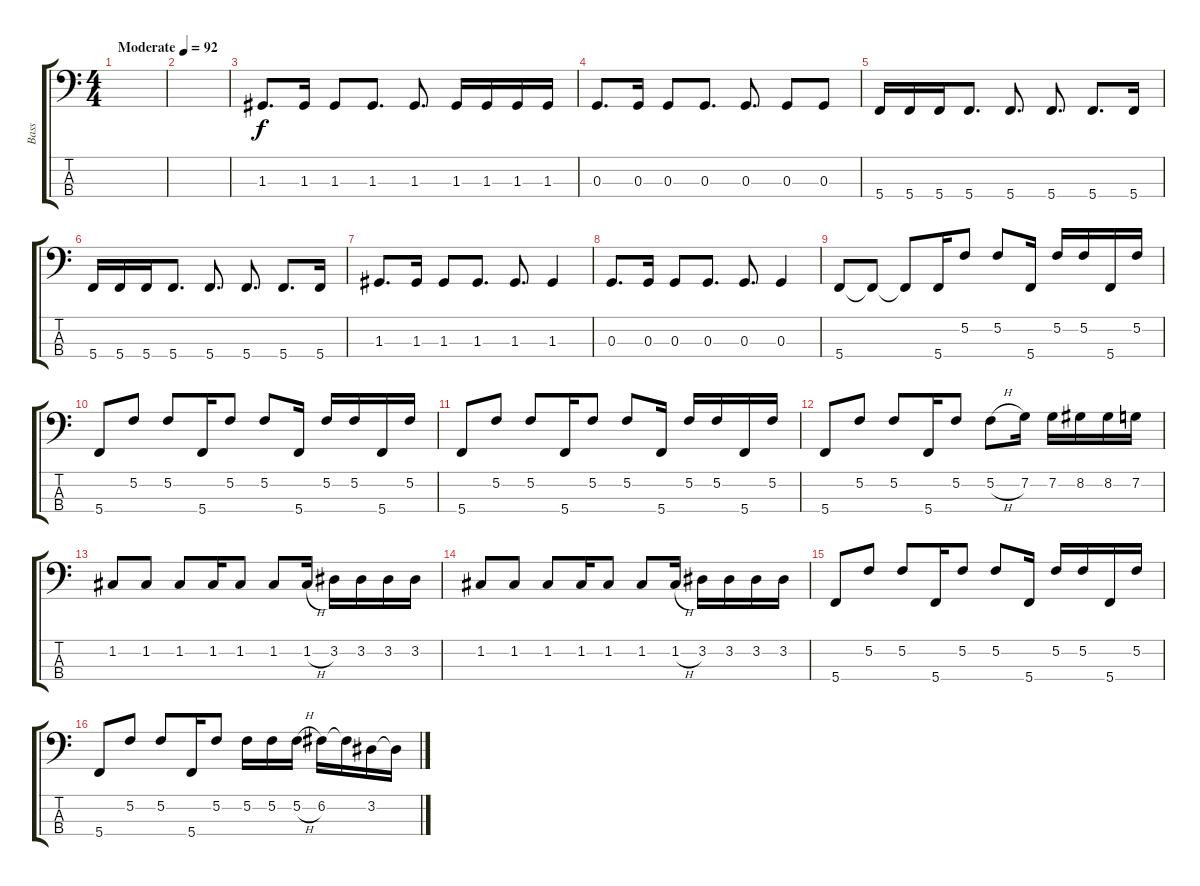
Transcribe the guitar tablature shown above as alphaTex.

\track ("Bass" "Bass") {instrument electricbassfinger}
\staff {score tabs}
\tuning (F2 C2 G1 C1) {hide}
\ts (4 4)
\tempo (92 "Moderate")
\clef f4
\ks c
|
|
1.3.8{d} 1.3.16 1.3.8 1.3.8{d} 1.3.8{d} 1.3.16 1.3.16 1.3.16 1.3.16 |
0.3.8{d} 0.3.16 0.3.8 0.3.8{d} 0.3.8{d} 0.3.8 0.3.8 |
5.4.16 5.4.16 5.4.16 5.4.8{d} 5.4.8{d} 5.4.8{d} 5.4.8{d} 5.4.16 |
5.4.16 5.4.16 5.4.16 5.4.8{d} 5.4.8{d} 5.4.8{d} 5.4.8{d} 5.4.16 |
1.3.8{d} 1.3.16 1.3.8 1.3.8{d} 1.3.8{d} 1.3.4 |
0.3.8{d} 0.3.16 0.3.8 0.3.8{d} 0.3.8{d} 0.3.4 |
5.4.8 5.4{t}.8 5.4{t}.8 5.4.16 5.2.8 5.2.8 5.4.16 5.2.16 5.2.16 5.4.16 5.2.16 |
5.4.8 5.2.8 5.2.8 5.4.16 5.2.8 5.2.8 5.4.16 5.2.16 5.2.16 5.4.16 5.2.16 |
5.4.8 5.2.8 5.2.8 5.4.16 5.2.8 5.2.8 5.4.16 5.2.16 5.2.16 5.4.16 5.2.16 |
5.4.8 5.2.8 5.2.8 5.4.16 5.2.8 5.2{h}.8 7.2.16 7.2.16 8.2.16 8.2.16 7.2.16 |
1.2.8 1.2.8 1.2.8 1.2.16 1.2.8 1.2.8 1.2{h}.16 3.2.16 3.2.16 3.2.16 3.2.16 |
1.2.8 1.2.8 1.2.8 1.2.16 1.2.8 1.2.8 1.2{h}.16 3.2.16 3.2.16 3.2.16 3.2.16 |
5.4.8 5.2.8 5.2.8 5.4.16 5.2.8 5.2.8 5.4.16 5.2.16 5.2.16 5.4.16 5.2.16 |
5.4.8 5.2.8 5.2.8 5.4.16 5.2.8 5.2.16 5.2.16 5.2{h}.16 6.2.16 6.2{t}.16 3.2.16 3.2{t}.16
